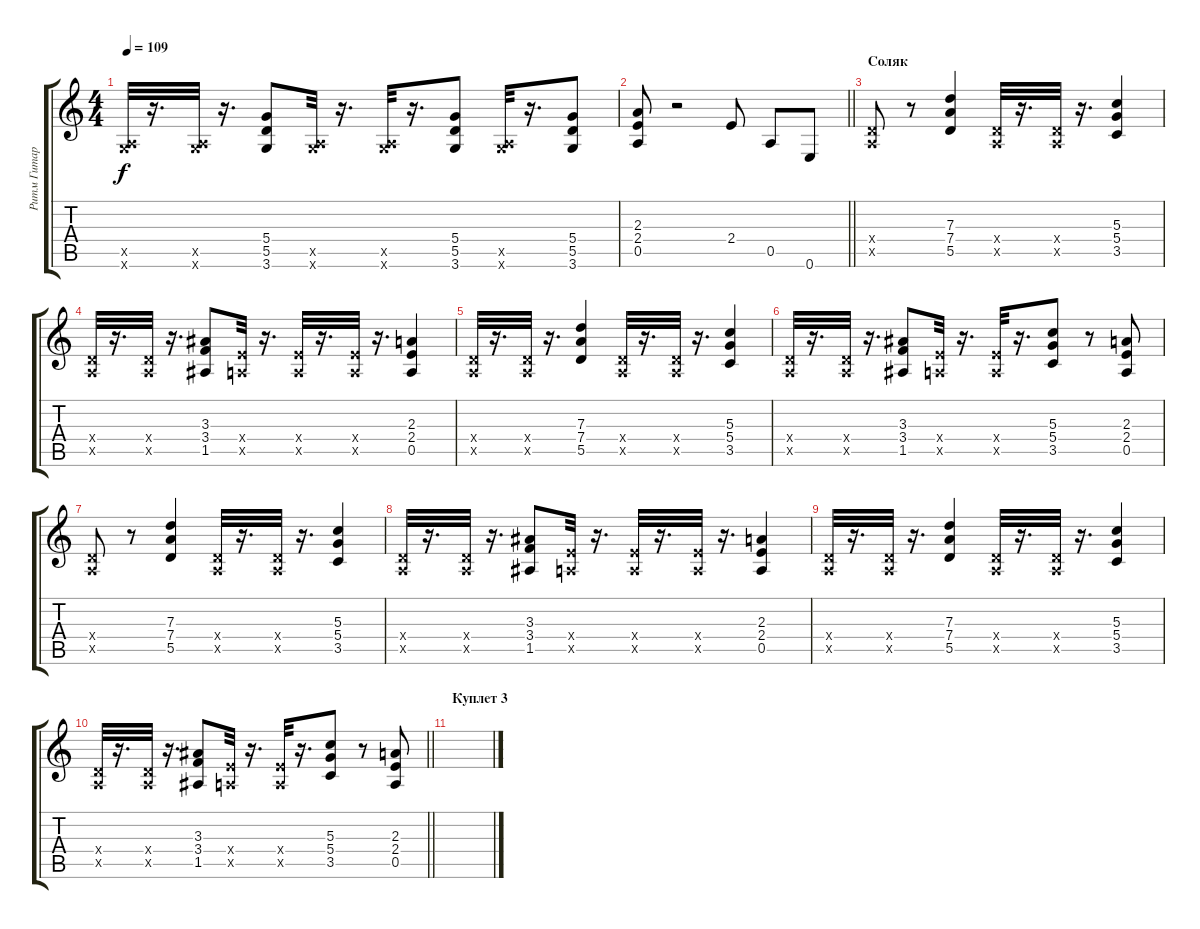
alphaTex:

\track ("Ритм Гитара" "Ритм Гитар") {instrument distortionguitar}
\staff {score tabs}
\tuning (E4 B3 G3 D3 A2 E2) {hide}
\ts (4 4)
\tempo 109
\clef g2
\ks c
(0.5{x} 3.6{x}).32{dy f} r.16{d} (0.5{x} 3.6{x}).32 r.16{d} (5.4 5.5 3.6).8 (0.5{x} 3.6{x}).32 r.16{d} (0.5{x} 3.6{x}).32 r.16{d} (5.4 5.5 3.6).8 (0.5{x} 3.6{x}).32 r.16{d} (5.4 5.5 3.6).8 |
\barLineRight lightlight
(2.3 2.4 0.5).8 r.2 2.4.8 0.5.8 0.6.8 |
\section ("" "Соляк")
(0.4{x} 0.5{x}).8 r.8 (7.3 7.4 5.5).4 (0.4{x} 0.5{x}).32 r.16{d} (0.4{x} 0.5{x}).32 r.16{d} (5.3 5.4 3.5).4 |
(0.4{x} 0.5{x}).32 r.16{d} (0.4{x} 0.5{x}).32 r.16{d} (3.3 3.4 1.5).8 (2.4{x} 0.5{x}).32 r.16{d} (2.4{x} 0.5{x}).32 r.16{d} (2.4{x} 0.5{x}).32 r.16{d} (2.3 2.4 0.5).4 |
(0.4{x} 0.5{x}).32 r.16{d} (0.4{x} 0.5{x}).32 r.16{d} (7.3 7.4 5.5).4 (0.4{x} 0.5{x}).32 r.16{d} (0.4{x} 0.5{x}).32 r.16{d} (5.3 5.4 3.5).4 |
(0.4{x} 0.5{x}).32 r.16{d} (0.4{x} 0.5{x}).32 r.16{d} (3.3 3.4 1.5).8 (2.4{x} 0.5{x}).32 r.16{d} (2.4{x} 0.5{x}).32 r.16{d} (5.3 5.4 3.5).8 r.8 (2.3 2.4 0.5).8 |
(0.4{x} 0.5{x}).8 r.8 (7.3 7.4 5.5).4 (0.4{x} 0.5{x}).32 r.16{d} (0.4{x} 0.5{x}).32 r.16{d} (5.3 5.4 3.5).4 |
(0.4{x} 0.5{x}).32 r.16{d} (0.4{x} 0.5{x}).32 r.16{d} (3.3 3.4 1.5).8 (2.4{x} 0.5{x}).32 r.16{d} (2.4{x} 0.5{x}).32 r.16{d} (2.4{x} 0.5{x}).32 r.16{d} (2.3 2.4 0.5).4 |
(0.4{x} 0.5{x}).32 r.16{d} (0.4{x} 0.5{x}).32 r.16{d} (7.3 7.4 5.5).4 (0.4{x} 0.5{x}).32 r.16{d} (0.4{x} 0.5{x}).32 r.16{d} (5.3 5.4 3.5).4 |
\barLineRight lightlight
(0.4{x} 0.5{x}).32 r.16{d} (0.4{x} 0.5{x}).32 r.16{d} (3.3 3.4 1.5).8 (2.4{x} 0.5{x}).32 r.16{d} (2.4{x} 0.5{x}).32 r.16{d} (5.3 5.4 3.5).8 r.8 (2.3 2.4 0.5).8 |
\section ("" "Куплет 3 ")
